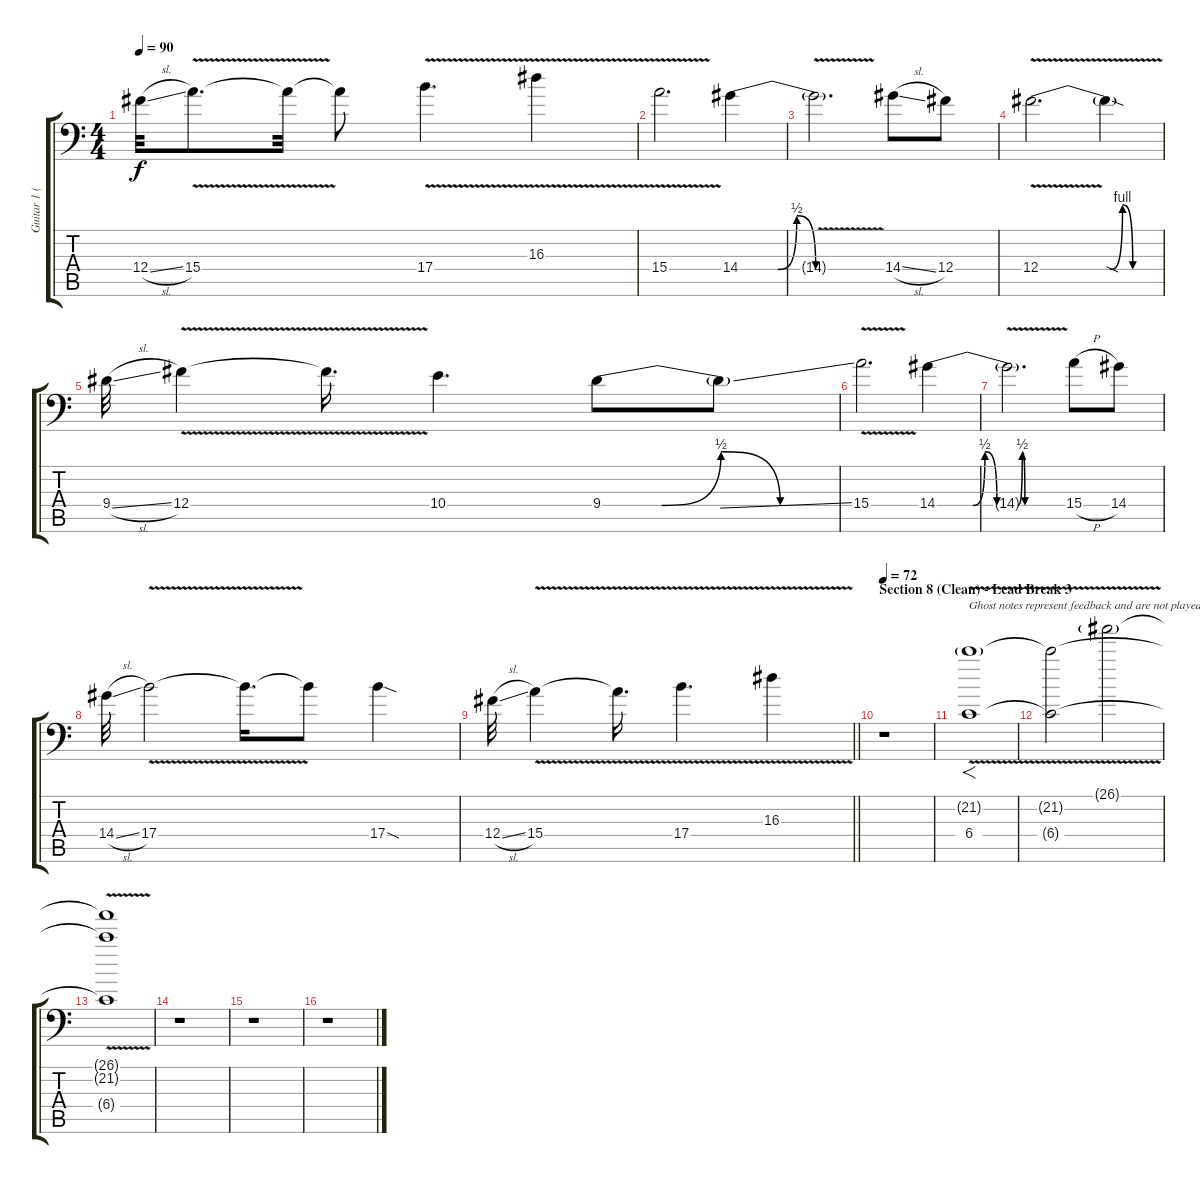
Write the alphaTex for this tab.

\track ("Guitar 1 (Distortion)" "Guitar 1 (") {instrument overdrivenguitar}
\staff {score tabs}
\tuning (Ab3 Eb3 B2 Gb2 Db2 Ab1) {hide}
\ts (4 4)
\tempo 90
\clef f4
\ks c
12.4{sl}.32{dy f} 15.4{v}.8{d} 15.4{t}.32 15.4{t}.8 17.4{v}.4{d} 16.3{v}.4 |
15.4{v}.2{d} 14.4{be (custom 0 0 30 0 45 2 60 0)}.4 |
14.4{v t}.2{d} 14.4{sl}.8 12.4.8 |
12.4{be (custom 0 0 34 0 40 4 45 0 60 0) v}.2{d} 12.4{sod t}.4 |
9.4{sl}.32 12.4{v}.4 12.4{t}.16{d} 10.4.4{d} 9.4{be (custom 0 0 15 0 30 2 45 0 60 0)}.8 9.4{ss t}.8 |
15.4{v}.2{d} 14.4{be (custom 0 0 30 0 40 2 50 0 60 0)}.4 |
14.4{be (custom 0 0 10 0 15 2 18 0 60 0) v t}.2{d} 15.4{h}.8 14.4.8 |
14.4{sl}.32 17.4{v}.2 17.4{t}.16{d} 17.4{t}.8 17.4{sod}.4 |
\barLineRight lightlight
12.4{sl}.32 15.4{v}.4 15.4{t}.16{d} 17.4{v}.4{d} 16.3{v}.4 |
\section ("" "Section 8 (Clean) - Lead Break 3")
\tempo 72
r.1 |
(21.2{v g} 6.4{v}).1{f txt "Ghost notes represent feedback and are not played"} |
(21.2{t} 6.4{t}).2 26.1{v g}.2 |
(26.1{t} 21.2{t} 6.4{t}).1 |
r.1 |
r.1 |
r.1
